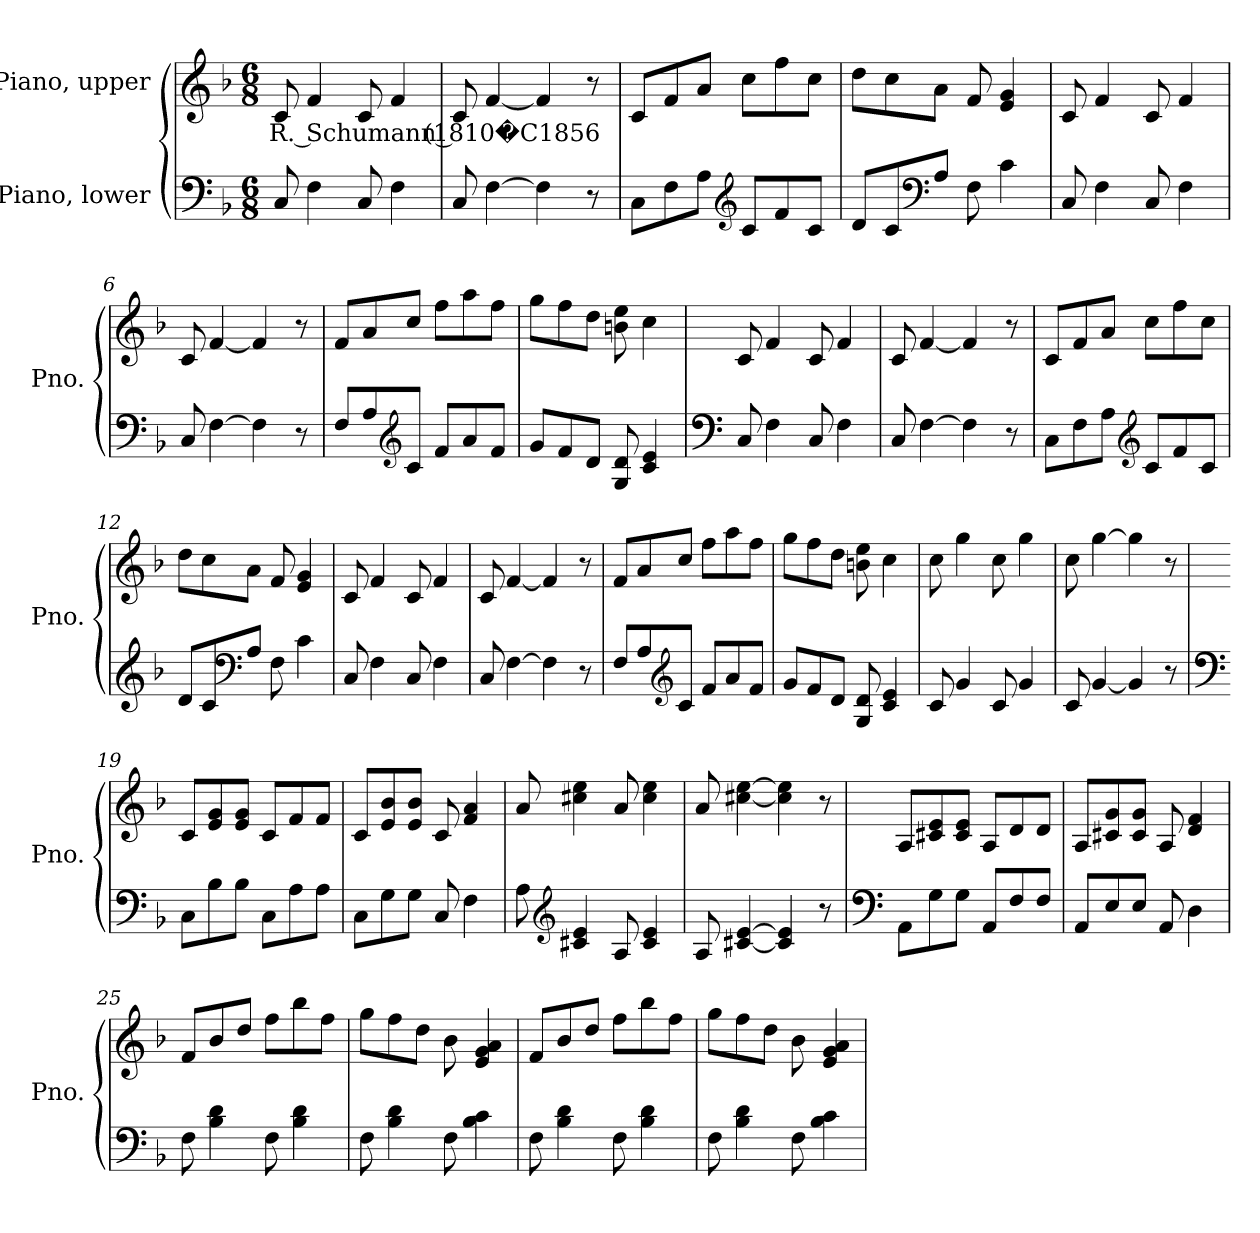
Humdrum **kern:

**kern	**kern	**text
*part2	*part1	*part1
*staff2	*staff1	*staff1
*I"Piano, lower	*I"Piano, upper	*
*I'Pno.	*I'Pno.	*
*clefF4	*clefG2	*
*k[b-]	*k[b-]	*
*M6/8	*M6/8	*
*MM140	*MM140	*
=1	=1	=1
!	!	!LO:LY:b
8C/	8c/	R. Schumann (1810�C1856
4F\	4f/	.
8C/	8c/	.
4F\	4f/	.
=2	=2	=2
8C/	8c/	.
[4F\	[4f/	.
4F\]	4f/]	.
8r	8r	.
=3	=3	=3
8C\L	8c/L	.
8F\	8f/	.
8A\J	8a/J	.
*clefG2	*	*
8c/L	8cc\L	.
8f/	8ff\	.
8c/J	8cc\J	.
!!LO:LB:g=z
=4	=4	=4
8d/L	8dd\L	.
8c/	8cc\	.
*clefF4	*	*
8A/J	8a\J	.
8F\	8f/	.
4c\	4e/ 4g/	.
=5	=5	=5
8C/	8c/	.
4F\	4f/	.
8C/	8c/	.
4F\	4f/	.
=6	=6	=6
8C/	8c/	.
[4F\	[4f/	.
4F\]	4f/]	.
8r	8r	.
=7	=7	=7
8F/L	8f/L	.
8A/	8a/	.
*clefG2	*	*
8c/J	8cc/J	.
8f/L	8ff\L	.
8a/	8aa\	.
8f/J	8ff\J	.
=8	=8	=8
8g/L	8gg\L	.
8f/	8ff\	.
8d/J	8dd\J	.
8G/ 8d/	8bn\ 8ee\	.
4c/ 4e/	4cc\	.
=9	=9	=9
*clefF4	*	*
8C/	8c/	.
4F\	4f/	.
8C/	8c/	.
4F\	4f/	.
!!LO:LB:g=z
=10	=10	=10
8C/	8c/	.
[4F\	[4f/	.
4F\]	4f/]	.
8r	8r	.
=11	=11	=11
8C\L	8c/L	.
8F\	8f/	.
8A\J	8a/J	.
*clefG2	*	*
8c/L	8cc\L	.
8f/	8ff\	.
8c/J	8cc\J	.
=12	=12	=12
8d/L	8dd\L	.
8c/	8cc\	.
*clefF4	*	*
8A/J	8a\J	.
8F\	8f/	.
4c\	4e/ 4g/	.
=13	=13	=13
8C/	8c/	.
4F\	4f/	.
8C/	8c/	.
4F\	4f/	.
=14	=14	=14
8C/	8c/	.
[4F\	[4f/	.
4F\]	4f/]	.
8r	8r	.
=15	=15	=15
8F/L	8f/L	.
8A/	8a/	.
*clefG2	*	*
8c/J	8cc/J	.
8f/L	8ff\L	.
8a/	8aa\	.
8f/J	8ff\J	.
!!LO:LB:g=z
=16	=16	=16
8g/L	8gg\L	.
8f/	8ff\	.
8d/J	8dd\J	.
8G/ 8d/	8bn\ 8ee\	.
4c/ 4e/	4cc\	.
=17	=17	=17
8c/	8cc\	.
4g/	4gg\	.
8c/	8cc\	.
4g/	4gg\	.
=18	=18	=18
8c/	8cc\	.
[4g/	[4gg\	.
4g/]	4gg\]	.
8r	8r	.
=19	=19	=19
*clefF4	*	*
8C\L	8c/L	.
8B-\	8e/ 8g/	.
8B-\J	8e/ 8g/J	.
8C\L	8c/L	.
8A\	8f/	.
8A\J	8f/J	.
=20	=20	=20
8C\L	8c/L	.
8G\	8e/ 8b-/	.
8G\J	8e/ 8b-/J	.
8C/	8c/	.
4F\	4f/ 4a/	.
=21	=21	=21
8A\	8a/	.
*clefG2	*	*
4c#X/ 4e/	4cc#X\ 4ee\	.
8A/	8a/	.
4c#/ 4e/	4cc#\ 4ee\	.
!!LO:LB:g=z
=22	=22	=22
8A/	8a/	.
[4c#X/ [4e/	[4cc#X\ [4ee\	.
4c#/] 4e/]	4cc#\] 4ee\]	.
8r	8r	.
=23	=23	=23
*clefF4	*	*
8AA\L	8A/L	.
8G\	8c#X/ 8e/	.
8G\J	8c#/ 8e/J	.
8AA/L	8A/L	.
8F/	8d/	.
8F/J	8d/J	.
=24	=24	=24
8AA/L	8A/L	.
8E/	8c#X/ 8g/	.
8E/J	8c#/ 8g/J	.
8AA/	8A/	.
4D\	4d/ 4f/	.
=25	=25	=25
8F\	8f/L	.
4B-\ 4d\	8b-/	.
.	8dd/J	.
8F\	8ff\L	.
4B-\ 4d\	8bb-\	.
.	8ff\J	.
=26	=26	=26
8F\	8gg\L	.
4B-\ 4d\	8ff\	.
.	8dd\J	.
8F\	8b-\	.
4B-\ 4c\	4e/ 4g/ 4a/	.
!!LO:LB:g=z
=27	=27	=27
8F\	8f/L	.
4B-\ 4d\	8b-/	.
.	8dd/J	.
8F\	8ff\L	.
4B-\ 4d\	8bb-\	.
.	8ff\J	.
=28	=28	=28
8F\	8gg\L	.
4B-\ 4d\	8ff\	.
.	8dd\J	.
8F\	8b-\	.
4B-\ 4c\	4e/ 4g/ 4a/	.
=	=	=
*-	*-	*-
